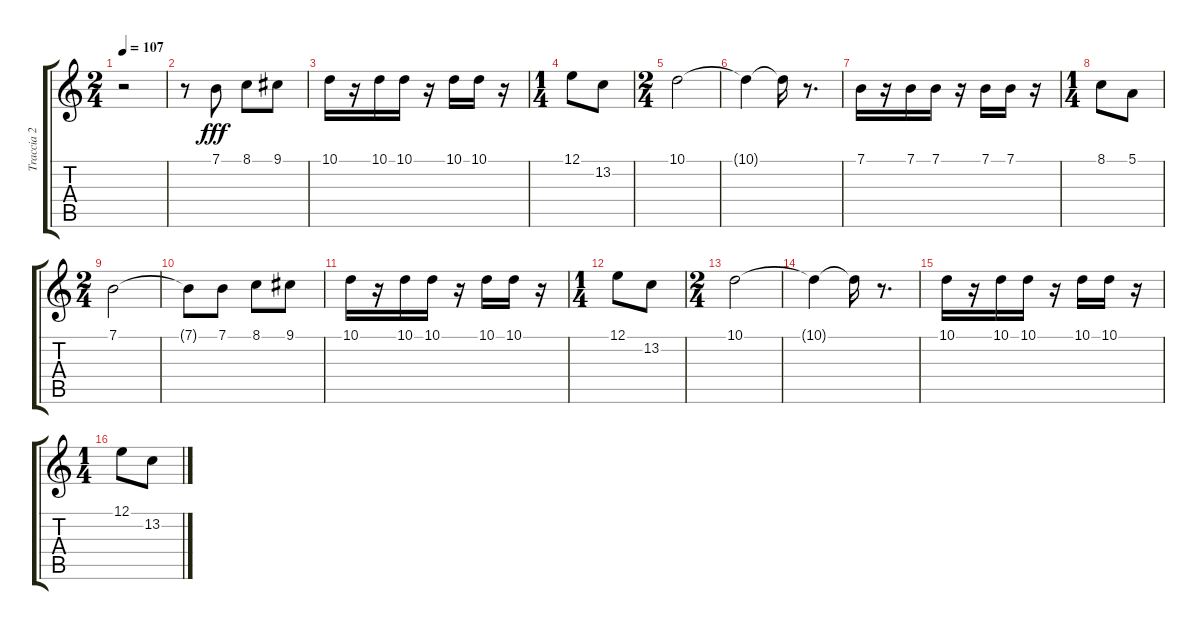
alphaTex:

\track ("Traccia 2" "Traccia 2") {instrument trumpet}
\staff {score tabs}
\tuning (E4 B3 G3 D3 A2 E2) {hide}
\ts (2 4)
\tempo 107
\clef g2
\ks c
r.2{dy fff} |
r.8 7.1.8 8.1.8 9.1.8 |
10.1.16 r.16 10.1.16 10.1.16 r.16 10.1.16 10.1.16 r.16 |
\ts (1 4)
12.1.8 13.2.8 |
\ts (2 4)
10.1.2 |
10.1{t}.4 10.1{t}.16 r.8{d} |
7.1.16 r.16 7.1.16 7.1.16 r.16 7.1.16 7.1.16 r.16 |
\ts (1 4)
8.1.8 5.1.8 |
\ts (2 4)
7.1.2 |
7.1{t}.8 7.1.8 8.1.8 9.1.8 |
10.1.16 r.16 10.1.16 10.1.16 r.16 10.1.16 10.1.16 r.16 |
\ts (1 4)
12.1.8 13.2.8 |
\ts (2 4)
10.1.2 |
10.1{t}.4 10.1{t}.16 r.8{d} |
10.1.16 r.16 10.1.16 10.1.16 r.16 10.1.16 10.1.16 r.16 |
\ts (1 4)
12.1.8 13.2.8
